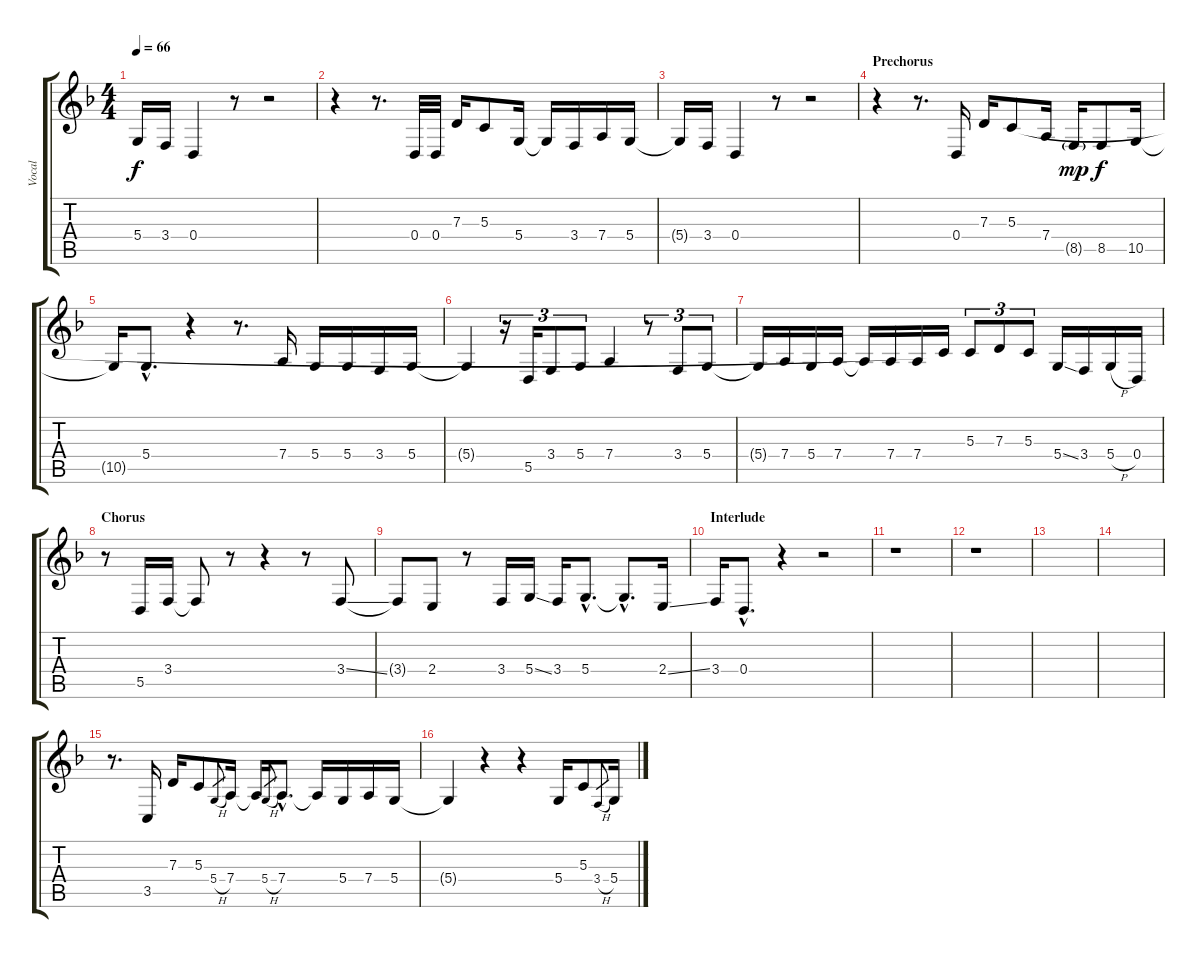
\track ("Vocal" "Vocal") {instrument violin}
\staff {score tabs}
\tuning (E4 B3 G3 D3 A2 E2) {hide}
\ts (4 4)
\tempo 66
\clef g2
\ks f
5.4{t}.16{dy f} 3.4.16 0.4.4 r.8 r.2 |
r.4 r.8{d} 0.4.32 0.4.32 7.3.16 5.3.8 5.4.16 5.4{t}.16 3.4.16 7.4.16 5.4.16 |
5.4{t}.16 3.4.16 0.4.4 r.8 r.2 |
\section ("" "Prechorus")
r.4 r.8{d} 0.4.16 7.3.16 5.3.8 7.4.16 8.5{g}.16{dy mp} 8.5.8{dy f} 10.5.16 |
10.5{t}.16 5.4{hac}.8{d} r.4 r.8{d} 7.4.16 5.4.16 5.4.16 3.4.16 5.4.16 |
5.4{t}.4 r.16{tu (3 2)} 5.5.16{tu (3 2)} 3.4.8{tu (3 2)} 5.4.8{tu (3 2)} 7.4.4 r.8{tu (3 2)} 3.4.8{tu (3 2)} 5.4.8{tu (3 2)} |
5.4{t}.16 7.4.16 5.4.16 7.4.16 7.4{t}.16 7.4.16 7.4.16 5.3{t}.16 5.3.8{tu (3 2)} 7.3.8{tu (3 2)} 5.3.8{tu (3 2)} 5.4{ss}.16 3.4.16 5.4{h}.16 0.4.16 |
\section ("" "Chorus")
r.8 5.5.16 3.4.16 3.4{t}.8 r.8 r.4 r.8 3.4{ss}.8 |
3.4{t}.8 2.4.8 r.8 3.4.16 5.4{ss}.16 3.4.16 5.4{hac}.8{d} 5.4{hac t}.8{d} 2.4{ss}.16 |
\section ("" "Interlude")
3.4.16 0.4{hac}.8{d} r.4 r.2 |
r.1 |
r.1 |
|
|
r.8{d} 3.5.16 7.3.16 5.3.8 5.4{h}.8{gr} 7.4.16 7.4{t}.16 5.4{h}.8{gr} 7.4{hac}.8{d} 7.4{t}.16 5.4.16 7.4.16 5.4.16 |
5.4{t}.4 r.4 r.4 5.4.16 5.3.8 3.4{h}.8{gr} 5.4.16
